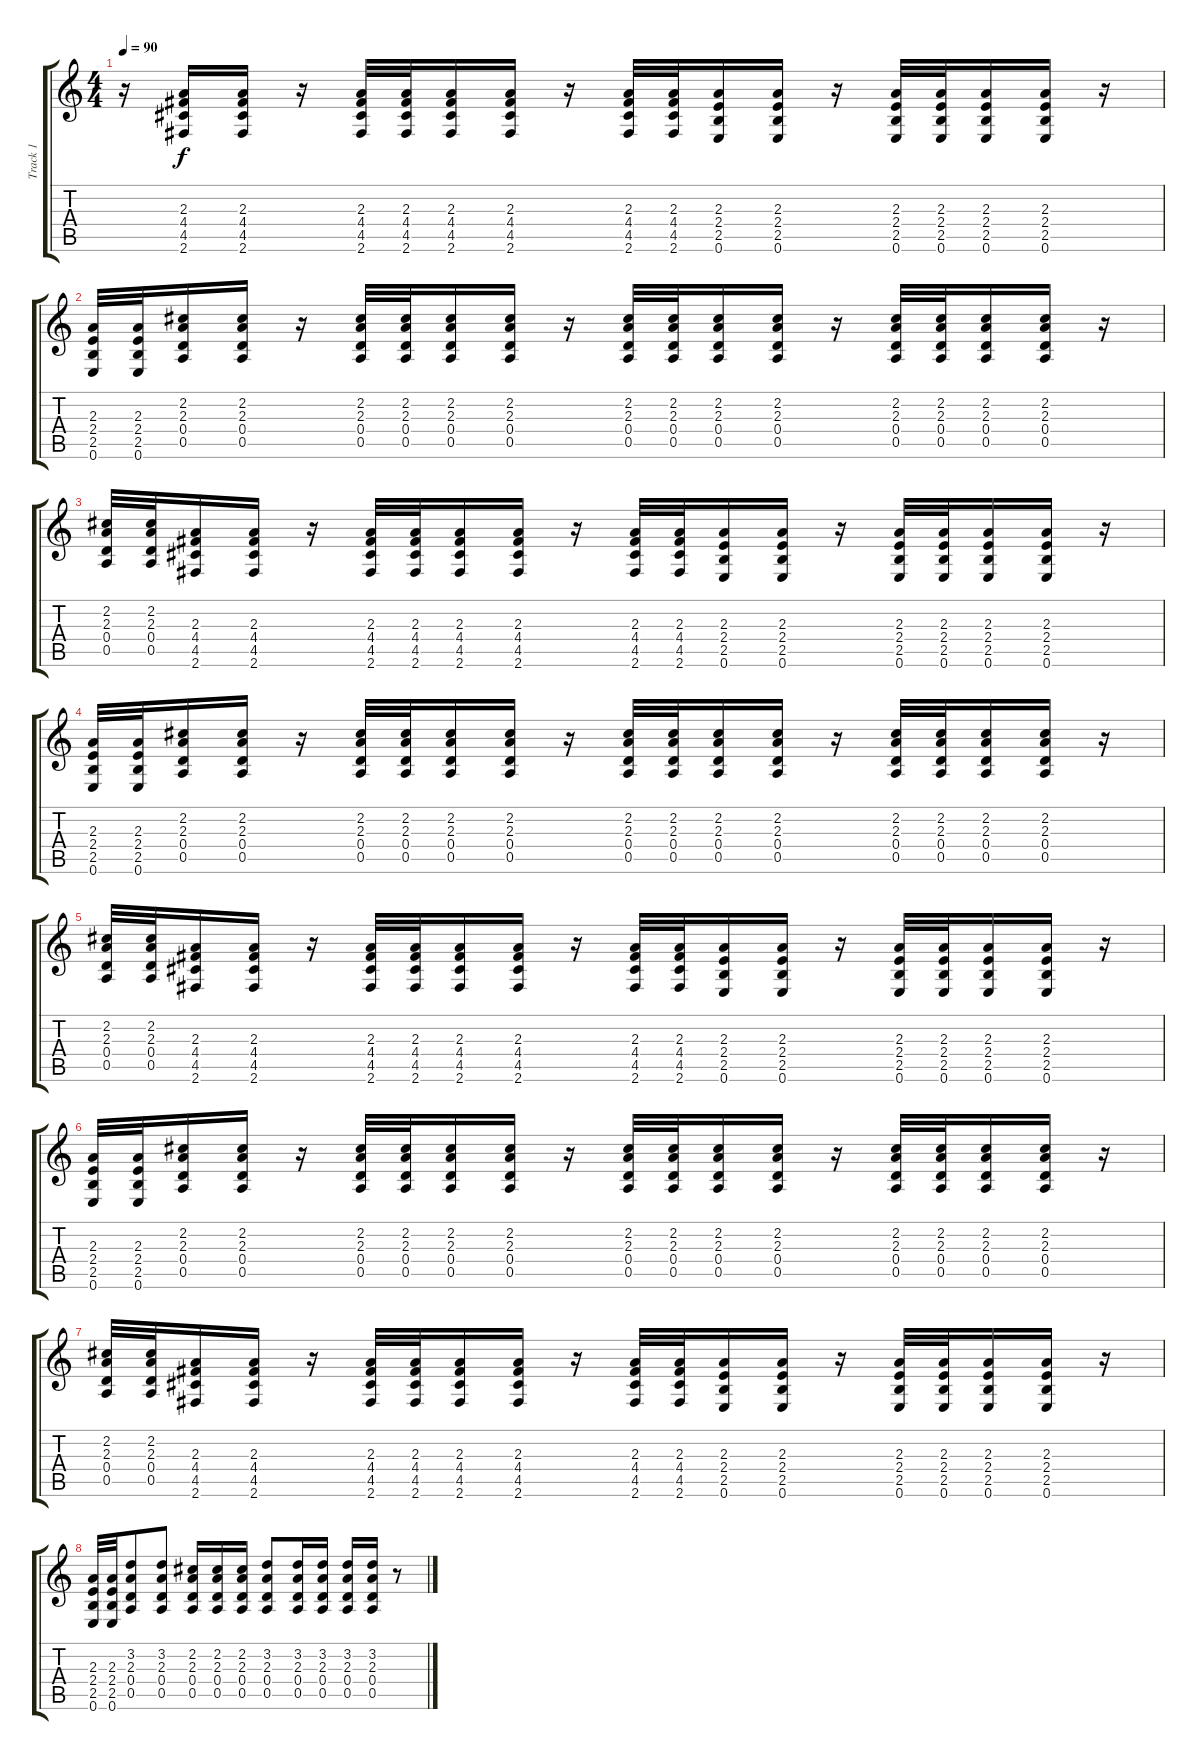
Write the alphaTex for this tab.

\track ("Track 1" "Track 1") {instrument acousticguitarsteel}
\staff {score tabs}
\tuning (E4 B3 G3 D3 A2 E2) {hide}
\ts (4 4)
\tempo 90
\clef g2
\ks c
r.16{dy f} (2.3 4.4 4.5 2.6).16 (2.3 4.4 4.5 2.6).16 r.16 (2.3 4.4 4.5 2.6).32 (2.3 4.4 4.5 2.6).32 (2.3 4.4 4.5 2.6).16 (2.3 4.4 4.5 2.6).16 r.16 (2.3 4.4 4.5 2.6).32 (2.3 4.4 4.5 2.6).32 (2.3 2.4 2.5 0.6).16 (2.3 2.4 2.5 0.6).16 r.16 (2.3 2.4 2.5 0.6).32 (2.3 2.4 2.5 0.6).32 (2.3 2.4 2.5 0.6).16 (2.3 2.4 2.5 0.6).16 r.16 |
(2.3 2.4 2.5 0.6).32 (2.3 2.4 2.5 0.6).32 (2.2 2.3 0.4 0.5).16 (2.2 2.3 0.4 0.5).16 r.16 (2.2 2.3 0.4 0.5).32 (2.2 2.3 0.4 0.5).32 (2.2 2.3 0.4 0.5).16 (2.2 2.3 0.4 0.5).16 r.16 (2.2 2.3 0.4 0.5).32 (2.2 2.3 0.4 0.5).32 (2.2 2.3 0.4 0.5).16 (2.2 2.3 0.4 0.5).16 r.16 (2.2 2.3 0.4 0.5).32 (2.2 2.3 0.4 0.5).32 (2.2 2.3 0.4 0.5).16 (2.2 2.3 0.4 0.5).16 r.16 |
(2.2 2.3 0.4 0.5).32 (2.2 2.3 0.4 0.5).32 (2.3 4.4 4.5 2.6).16 (2.3 4.4 4.5 2.6).16 r.16 (2.3 4.4 4.5 2.6).32 (2.3 4.4 4.5 2.6).32 (2.3 4.4 4.5 2.6).16 (2.3 4.4 4.5 2.6).16 r.16 (2.3 4.4 4.5 2.6).32 (2.3 4.4 4.5 2.6).32 (2.3 2.4 2.5 0.6).16 (2.3 2.4 2.5 0.6).16 r.16 (2.3 2.4 2.5 0.6).32 (2.3 2.4 2.5 0.6).32 (2.3 2.4 2.5 0.6).16 (2.3 2.4 2.5 0.6).16 r.16 |
(2.3 2.4 2.5 0.6).32 (2.3 2.4 2.5 0.6).32 (2.2 2.3 0.4 0.5).16 (2.2 2.3 0.4 0.5).16 r.16 (2.2 2.3 0.4 0.5).32 (2.2 2.3 0.4 0.5).32 (2.2 2.3 0.4 0.5).16 (2.2 2.3 0.4 0.5).16 r.16 (2.2 2.3 0.4 0.5).32 (2.2 2.3 0.4 0.5).32 (2.2 2.3 0.4 0.5).16 (2.2 2.3 0.4 0.5).16 r.16 (2.2 2.3 0.4 0.5).32 (2.2 2.3 0.4 0.5).32 (2.2 2.3 0.4 0.5).16 (2.2 2.3 0.4 0.5).16 r.16 |
(2.2 2.3 0.4 0.5).32 (2.2 2.3 0.4 0.5).32 (2.3 4.4 4.5 2.6).16 (2.3 4.4 4.5 2.6).16 r.16 (2.3 4.4 4.5 2.6).32 (2.3 4.4 4.5 2.6).32 (2.3 4.4 4.5 2.6).16 (2.3 4.4 4.5 2.6).16 r.16 (2.3 4.4 4.5 2.6).32 (2.3 4.4 4.5 2.6).32 (2.3 2.4 2.5 0.6).16 (2.3 2.4 2.5 0.6).16 r.16 (2.3 2.4 2.5 0.6).32 (2.3 2.4 2.5 0.6).32 (2.3 2.4 2.5 0.6).16 (2.3 2.4 2.5 0.6).16 r.16 |
(2.3 2.4 2.5 0.6).32 (2.3 2.4 2.5 0.6).32 (2.2 2.3 0.4 0.5).16 (2.2 2.3 0.4 0.5).16 r.16 (2.2 2.3 0.4 0.5).32 (2.2 2.3 0.4 0.5).32 (2.2 2.3 0.4 0.5).16 (2.2 2.3 0.4 0.5).16 r.16 (2.2 2.3 0.4 0.5).32 (2.2 2.3 0.4 0.5).32 (2.2 2.3 0.4 0.5).16 (2.2 2.3 0.4 0.5).16 r.16 (2.2 2.3 0.4 0.5).32 (2.2 2.3 0.4 0.5).32 (2.2 2.3 0.4 0.5).16 (2.2 2.3 0.4 0.5).16 r.16 |
(2.2 2.3 0.4 0.5).32 (2.2 2.3 0.4 0.5).32 (2.3 4.4 4.5 2.6).16 (2.3 4.4 4.5 2.6).16 r.16 (2.3 4.4 4.5 2.6).32 (2.3 4.4 4.5 2.6).32 (2.3 4.4 4.5 2.6).16 (2.3 4.4 4.5 2.6).16 r.16 (2.3 4.4 4.5 2.6).32 (2.3 4.4 4.5 2.6).32 (2.3 2.4 2.5 0.6).16 (2.3 2.4 2.5 0.6).16 r.16 (2.3 2.4 2.5 0.6).32 (2.3 2.4 2.5 0.6).32 (2.3 2.4 2.5 0.6).16 (2.3 2.4 2.5 0.6).16 r.16 |
(2.3 2.4 2.5 0.6).32 (2.3 2.4 2.5 0.6).32 (3.2 2.3 0.4 0.5).8 (3.2 2.3 0.4 0.5).8 (2.2 2.3 0.4 0.5).16 (2.2 2.3 0.4 0.5).16 (2.2 2.3 0.4 0.5).16 (3.2 2.3 0.4 0.5).8 (3.2 2.3 0.4 0.5).16 (3.2 2.3 0.4 0.5).16 (3.2 2.3 0.4 0.5).16 (3.2 2.3 0.4 0.5).16 r.8
